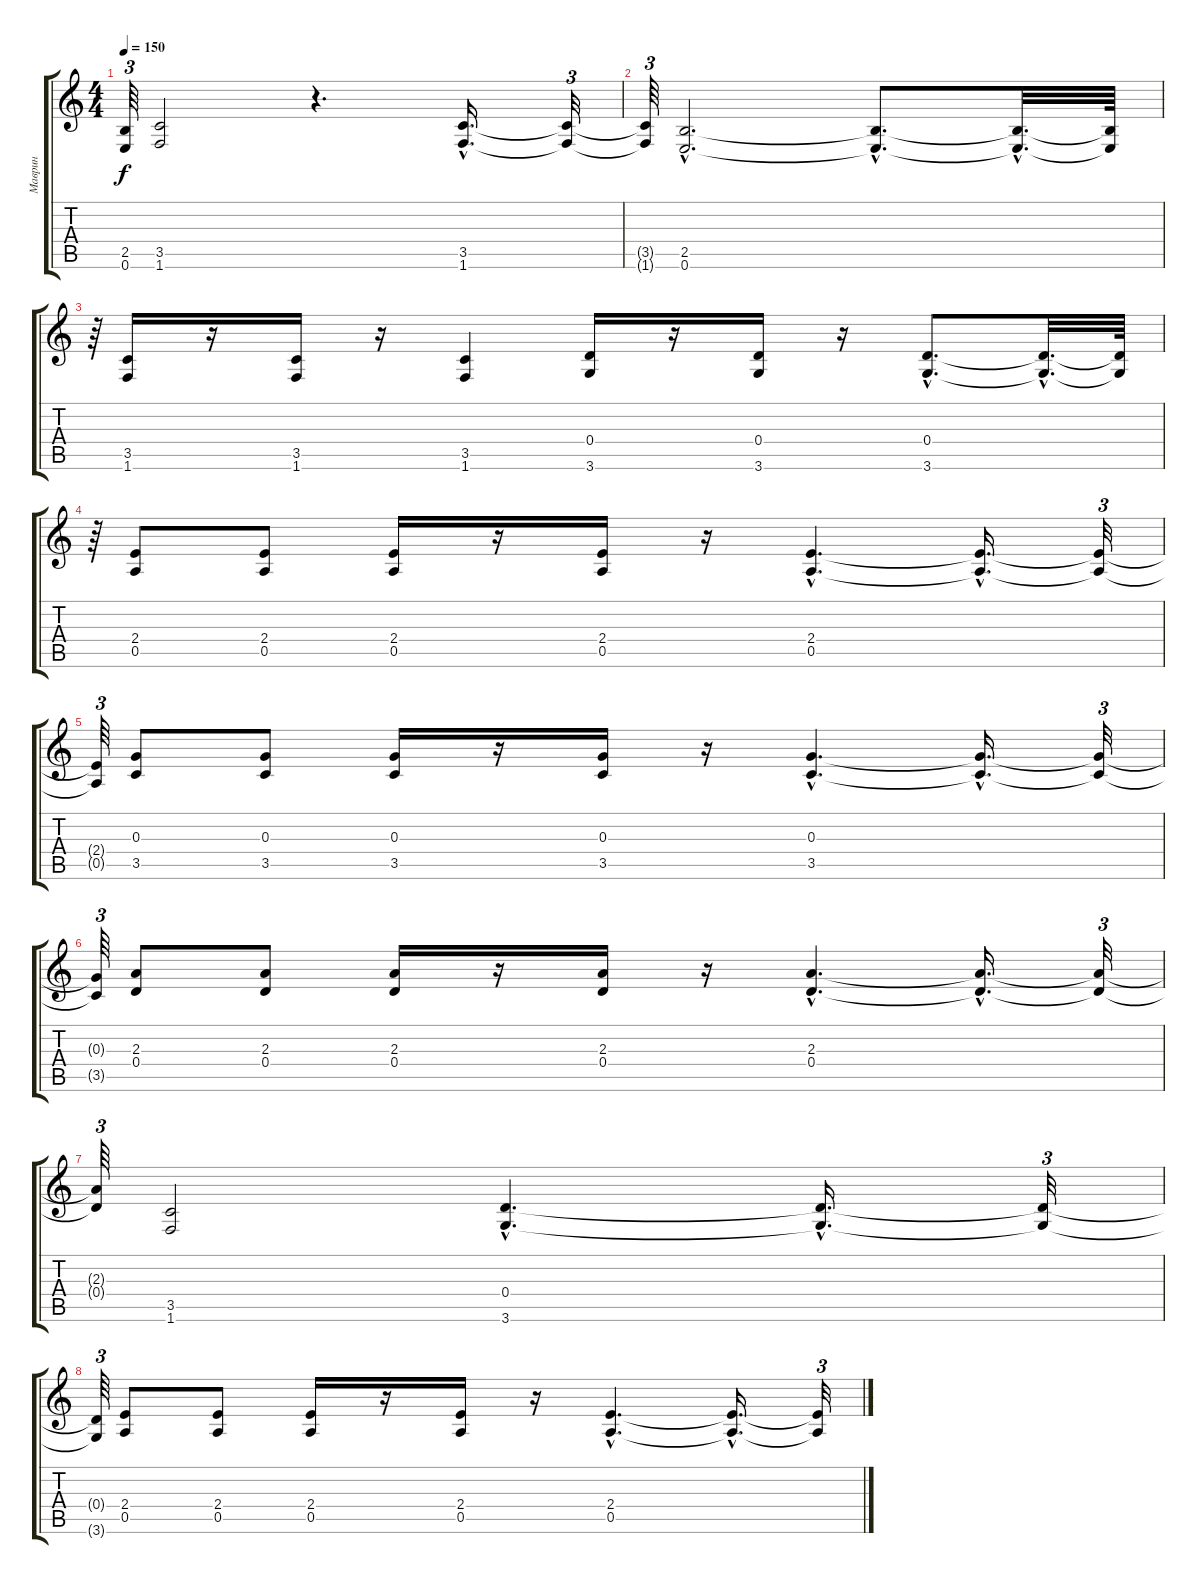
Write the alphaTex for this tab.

\track ("Маврин" "Маврин") {instrument distortionguitar}
\staff {score tabs}
\tuning (E4 B3 G3 D3 A2 E2) {hide}
\ts (4 4)
\tempo 150
\clef g2
\ks c
(2.5{t} 0.6{t}).64{tu (3 2) dy f} (3.5 1.6).2 r.4{d} (3.5{hac} 1.6{hac}).16{d} (3.5{t} 1.6{t}).32{tu (3 2)} |
(3.5{t} 1.6{t}).64{tu (3 2)} (2.5{hac} 0.6{hac}).2{d} (2.5{hac t} 0.6{hac t}).8{d} (2.5{hac t} 0.6{hac t}).32{d} (2.5{t} 0.6{t}).64 |
r.64{tu (3 2)} (3.5 1.6).16 r.16 (3.5 1.6).16 r.16 (3.5 1.6).4 (0.4 3.6).16 r.16 (0.4 3.6).16 r.16 (0.4{hac} 3.6{hac}).8{d} (0.4{hac t} 3.6{hac t}).32{d} (0.4{t} 3.6{t}).64 |
r.64{tu (3 2)} (2.4 0.5).8 (2.4 0.5).8 (2.4 0.5).16 r.16 (2.4 0.5).16 r.16 (2.4{hac} 0.5{hac}).4{d} (2.4{hac t} 0.5{hac t}).16{d} (2.4{t} 0.5{t}).32{tu (3 2)} |
(2.4{t} 0.5{t}).64{tu (3 2)} (0.3 3.5).8 (0.3 3.5).8 (0.3 3.5).16 r.16 (0.3 3.5).16 r.16 (0.3{hac} 3.5{hac}).4{d} (0.3{hac t} 3.5{hac t}).16{d} (0.3{t} 3.5{t}).32{tu (3 2)} |
(0.3{t} 3.5{t}).64{tu (3 2)} (2.3 0.4).8 (2.3 0.4).8 (2.3 0.4).16 r.16 (2.3 0.4).16 r.16 (2.3{hac} 0.4{hac}).4{d} (2.3{hac t} 0.4{hac t}).16{d} (2.3{t} 0.4{t}).32{tu (3 2)} |
(2.3{t} 0.4{t}).64{tu (3 2)} (3.5 1.6).2 (0.4{hac} 3.6{hac}).4{d} (0.4{hac t} 3.6{hac t}).16{d} (0.4{t} 3.6{t}).32{tu (3 2)} |
(0.4{t} 3.6{t}).64{tu (3 2)} (2.4 0.5).8 (2.4 0.5).8 (2.4 0.5).16 r.16 (2.4 0.5).16 r.16 (2.4{hac} 0.5{hac}).4{d} (2.4{hac t} 0.5{hac t}).16{d} (2.4{t} 0.5{t}).32{tu (3 2)}
